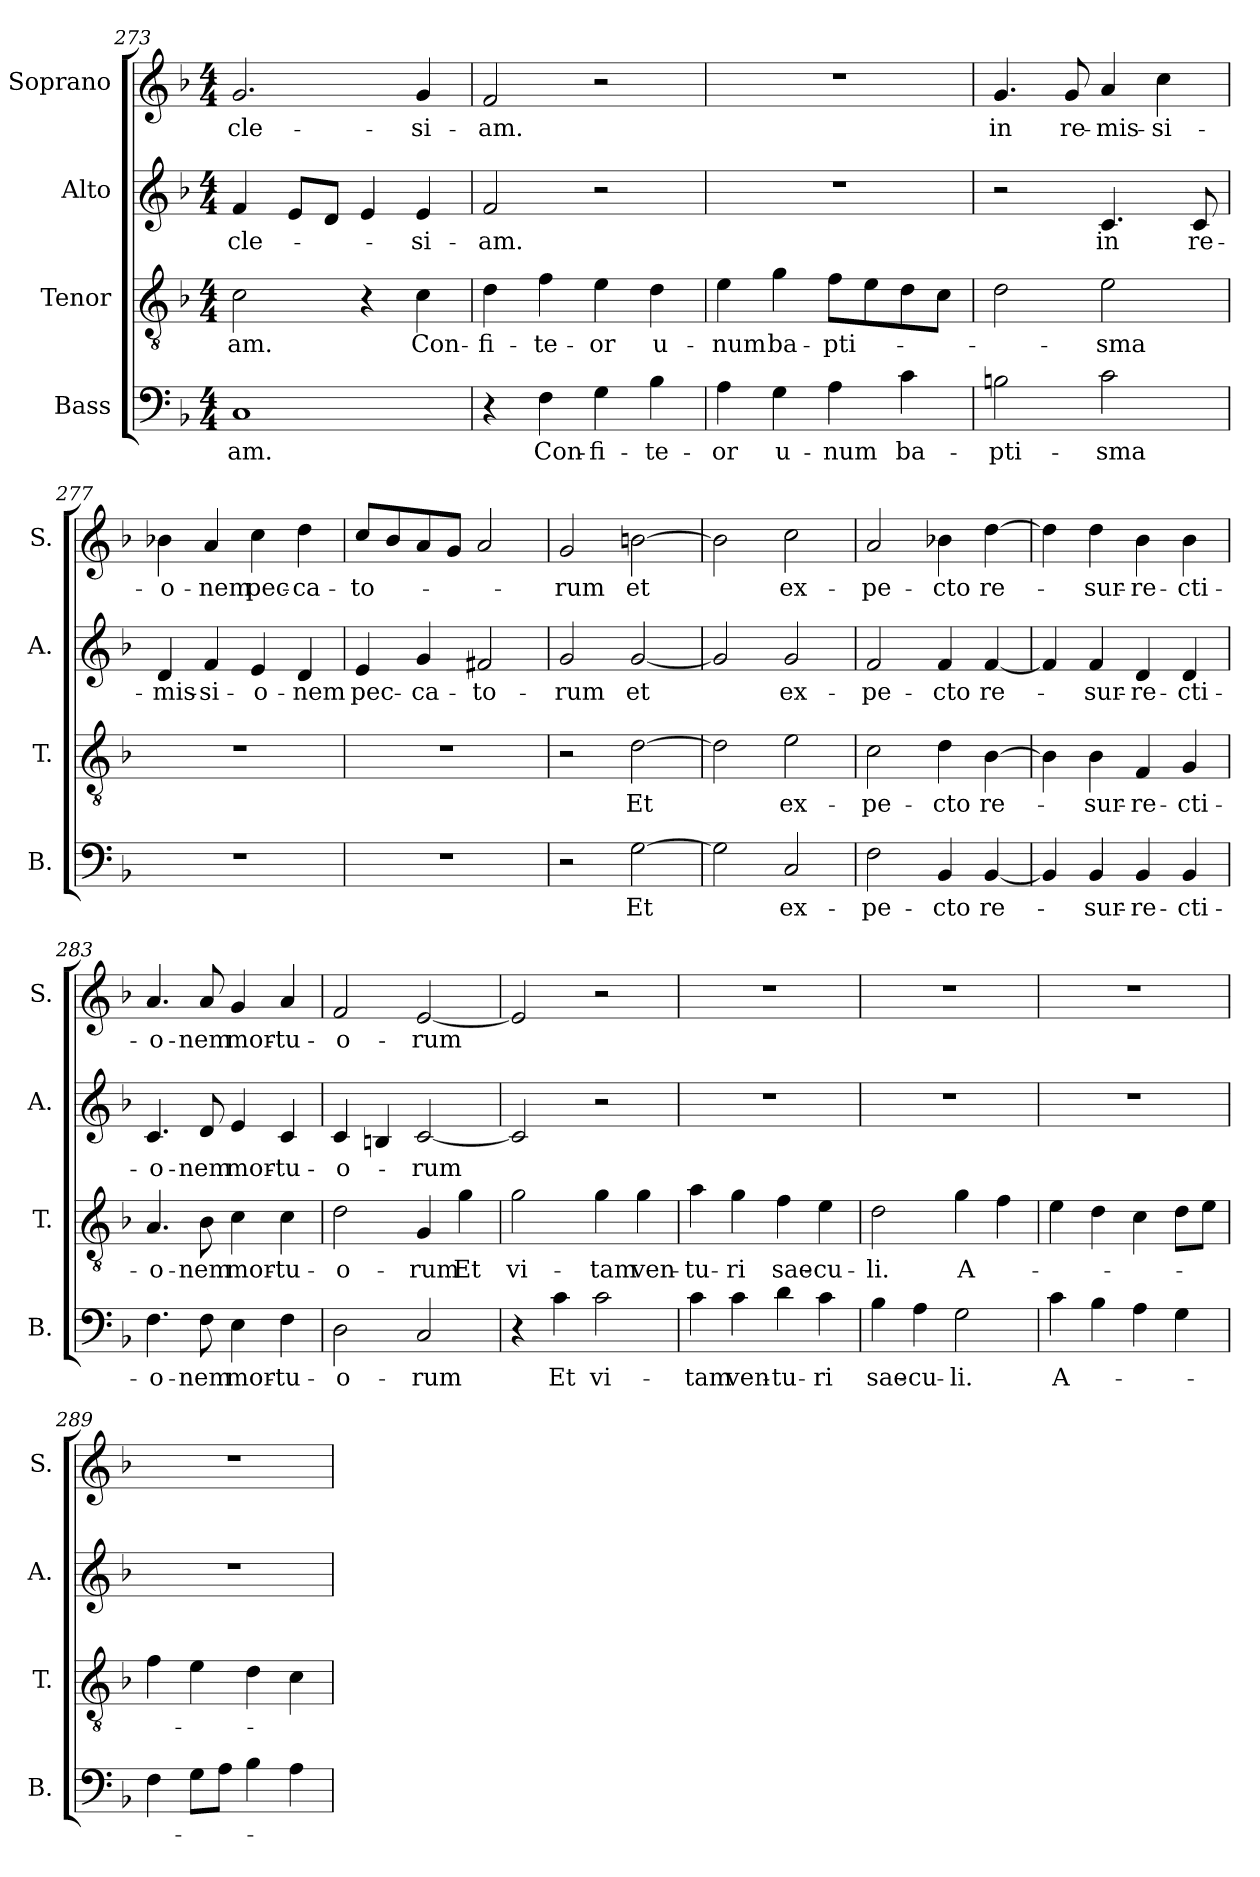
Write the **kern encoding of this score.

**kern	**text	**kern	**text	**kern	**text	**kern	**text
*part4	*part4	*part3	*part3	*part2	*part2	*part1	*part1
*staff4	*staff4	*staff3	*staff3	*staff2	*staff2	*staff1	*staff1
*I"Bass	*	*I"Tenor	*	*I"Alto	*	*I"Soprano	*
*I'B.	*	*I'T.	*	*I'A.	*	*I'S.	*
*clefF4	*	*clefGv2	*	*clefG2	*	*clefG2	*
*	*	*ITrd7c12	*	*	*	*	*
*k[b-]	*	*k[b-]	*	*k[b-]	*	*k[b-]	*
*F:	*	*F:	*	*F:	*	*F:	*
*M4/4	*	*M4/4	*	*M4/4	*	*M4/4	*
=273	=273	=273	=273	=273	=273	=273	=273
!	!LO:LY:b	!	!LO:LY:b	!	!LO:LY:b	!	!LO:LY:b
1C	-am.	2C\	-am.	4f/	-cle-	2.g/	-cle-
.	.	.	.	8e/L	.	.	.
.	.	.	.	8d/J	.	.	.
.	.	4r	.	4e/	.	.	.
!	!	!	!LO:LY:b	!	!LO:LY:b	!	!LO:LY:b
.	.	4C\	Con-	4e/	-si-	4g/	-si-
=274	=274	=274	=274	=274	=274	=274	=274
!	!	!	!LO:LY:b	!	!LO:LY:b	!	!LO:LY:b
4r	.	4D\	-fi-	2f/	-am.	2f/	-am.
!	!LO:LY:b	!	!LO:LY:b	!	!	!	!
4F\	Con-	4F\	-te-	.	.	.	.
!	!LO:LY:b	!	!LO:LY:b	!	!	!	!
4G\	-fi-	4E\	-or	2r	.	2r	.
!	!LO:LY:b	!	!LO:LY:b	!	!	!	!
4B-\	-te-	4D\	u-	.	.	.	.
=275	=275	=275	=275	=275	=275	=275	=275
!	!LO:LY:b	!	!LO:LY:b	!	!	!	!
4A\	-or	4E\	-num	1r	.	1r	.
!	!LO:LY:b	!	!LO:LY:b	!	!	!	!
4G\	u-	4G\	ba-	.	.	.	.
!	!LO:LY:b	!	!LO:LY:b	!	!	!	!
4A\	-num	8F\L	-pti-	.	.	.	.
.	.	8E\	.	.	.	.	.
!	!LO:LY:b	!	!	!	!	!	!
4c\	ba-	8D\	.	.	.	.	.
.	.	8C\J	.	.	.	.	.
=276	=276	=276	=276	=276	=276	=276	=276
!	!LO:LY:b	!	!	!	!	!	!LO:LY:b
2Bn\	-pti-	2D\	.	2r	.	4.g/	in
!	!	!	!	!	!	!	!LO:LY:b
.	.	.	.	.	.	8g/	re-
!	!LO:LY:b	!	!LO:LY:b	!	!LO:LY:b	!	!LO:LY:b
2c\	-sma	2E\	-sma	4.c/	in	4a/	-mis-
!	!	!	!	!	!	!	!LO:LY:b
.	.	.	.	.	.	4cc\	-si-
!	!	!	!	!	!LO:LY:b	!	!
.	.	.	.	8c/	re-	.	.
=277	=277	=277	=277	=277	=277	=277	=277
!	!	!	!	!	!LO:LY:b	!	!LO:LY:b
1r	.	1r	.	4d/	-mis-	4b-X\	-o-
!	!	!	!	!	!LO:LY:b	!	!LO:LY:b
.	.	.	.	4f/	-si-	4a/	-nem
!	!	!	!	!	!LO:LY:b	!	!LO:LY:b
.	.	.	.	4e/	-o-	4cc\	pec-
!	!	!	!	!	!LO:LY:b	!	!LO:LY:b
.	.	.	.	4d/	-nem	4dd\	-ca-
!!LO:LB:g=z
=278	=278	=278	=278	=278	=278	=278	=278
!	!	!	!	!	!LO:LY:b	!	!LO:LY:b
1r	.	1r	.	4e/	pec-	8cc/L	-to-
.	.	.	.	.	.	8b-/	.
!	!	!	!	!	!LO:LY:b	!	!
.	.	.	.	4g/	-ca-	8a/	.
.	.	.	.	.	.	8g/J	.
!	!	!	!	!	!LO:LY:b	!	!
.	.	.	.	2f#X/	-to-	2a/	.
=279	=279	=279	=279	=279	=279	=279	=279
!	!	!	!	!	!LO:LY:b	!	!LO:LY:b
2r	.	2r	.	2g/	-rum	2g/	-rum
!	!LO:LY:b	!	!LO:LY:b	!	!LO:LY:b	!	!LO:LY:b
[2G\	Et	[2D\	Et	[2g/	et	[2bn\	et
=280	=280	=280	=280	=280	=280	=280	=280
2G\]	.	2D\]	.	2g/]	.	2b\]	.
!	!LO:LY:b	!	!LO:LY:b	!	!LO:LY:b	!	!LO:LY:b
2C/	ex-	2E\	ex-	2g/	ex-	2cc\	ex-
=281	=281	=281	=281	=281	=281	=281	=281
!	!LO:LY:b	!	!LO:LY:b	!	!LO:LY:b	!	!LO:LY:b
2F\	-pe-	2C\	-pe-	2f/	-pe-	2a/	-pe-
!	!LO:LY:b	!	!LO:LY:b	!	!LO:LY:b	!	!LO:LY:b
4BB-/	-cto	4D\	-cto	4f/	-cto	4b-X\	-cto
!	!LO:LY:b	!	!LO:LY:b	!	!LO:LY:b	!	!LO:LY:b
[4BB-/	re-	[4BB-\	re-	[4f/	re-	[4dd\	re-
=282	=282	=282	=282	=282	=282	=282	=282
4BB-/]	.	4BB-\]	.	4f/]	.	4dd\]	.
!	!LO:LY:b	!	!LO:LY:b	!	!LO:LY:b	!	!LO:LY:b
4BB-/	-sur-	4BB-\	-sur-	4f/	-sur-	4dd\	-sur-
!	!LO:LY:b	!	!LO:LY:b	!	!LO:LY:b	!	!LO:LY:b
4BB-/	-re-	4FF/	-re-	4d/	-re-	4b-\	-re-
!	!LO:LY:b	!	!LO:LY:b	!	!LO:LY:b	!	!LO:LY:b
4BB-/	-cti-	4GG/	-cti-	4d/	-cti-	4b-\	-cti-
=283	=283	=283	=283	=283	=283	=283	=283
!	!LO:LY:b	!	!LO:LY:b	!	!LO:LY:b	!	!LO:LY:b
4.F\	-o-	4.AA/	-o-	4.c/	-o-	4.a/	-o-
!	!LO:LY:b	!	!LO:LY:b	!	!LO:LY:b	!	!LO:LY:b
8F\	-nem	8BB-\	-nem	8d/	-nem	8a/	-nem
!	!LO:LY:b	!	!LO:LY:b	!	!LO:LY:b	!	!LO:LY:b
4E\	mor-	4C\	mor-	4e/	mor-	4g/	mor-
!	!LO:LY:b	!	!LO:LY:b	!	!LO:LY:b	!	!LO:LY:b
4F\	-tu-	4C\	-tu-	4c/	-tu-	4a/	-tu-
!!LO:LB:g=z
=284	=284	=284	=284	=284	=284	=284	=284
!	!LO:LY:b	!	!LO:LY:b	!	!LO:LY:b	!	!LO:LY:b
2D\	-o-	2D\	-o-	4c/	-o-	2f/	-o-
.	.	.	.	4Bn/	.	.	.
!	!LO:LY:b	!	!LO:LY:b	!	!LO:LY:b	!	!LO:LY:b
2C/	-rum	4GG/	-rum	[2c/	-rum	[2e/	-rum
!	!	!	!LO:LY:b	!	!	!	!
.	.	4G\	Et	.	.	.	.
=285	=285	=285	=285	=285	=285	=285	=285
!	!	!	!LO:LY:b	!	!	!	!
4r	.	2G\	vi-	2c/]	.	2e/]	.
!	!LO:LY:b	!	!	!	!	!	!
4c\	Et	.	.	.	.	.	.
!	!LO:LY:b	!	!LO:LY:b	!	!	!	!
2c\	vi-	4G\	-tam	2r	.	2r	.
!	!	!	!LO:LY:b	!	!	!	!
.	.	4G\	ven-	.	.	.	.
=286	=286	=286	=286	=286	=286	=286	=286
!	!LO:LY:b	!	!LO:LY:b	!	!	!	!
4c\	-tam	4A\	-tu-	1r	.	1r	.
!	!LO:LY:b	!	!LO:LY:b	!	!	!	!
4c\	ven-	4G\	-ri	.	.	.	.
!	!LO:LY:b	!	!LO:LY:b	!	!	!	!
4d\	-tu-	4F\	sae-	.	.	.	.
!	!LO:LY:b	!	!LO:LY:b	!	!	!	!
4c\	-ri	4E\	-cu-	.	.	.	.
=287	=287	=287	=287	=287	=287	=287	=287
!	!LO:LY:b	!	!LO:LY:b	!	!	!	!
4B-\	sae-	2D\	-li.	1r	.	1r	.
!	!LO:LY:b	!	!	!	!	!	!
4A\	-cu-	.	.	.	.	.	.
!	!LO:LY:b	!	!LO:LY:b	!	!	!	!
2G\	-li.	4G\	A-	.	.	.	.
.	.	4F\	.	.	.	.	.
=288	=288	=288	=288	=288	=288	=288	=288
!	!LO:LY:b	!	!	!	!	!	!
4c\	A-	4E\	.	1r	.	1r	.
4B-\	.	4D\	.	.	.	.	.
4A\	.	4C\	.	.	.	.	.
4G\	.	8D\L	.	.	.	.	.
.	.	8E\J	.	.	.	.	.
=289	=289	=289	=289	=289	=289	=289	=289
4F\	.	4F\	.	1r	.	1r	.
8G\L	.	4E\	.	.	.	.	.
8A\J	.	.	.	.	.	.	.
4B-\	.	4D\	.	.	.	.	.
4A\	.	4C\	.	.	.	.	.
=	=	=	=	=	=	=	=
*-	*-	*-	*-	*-	*-	*-	*-
